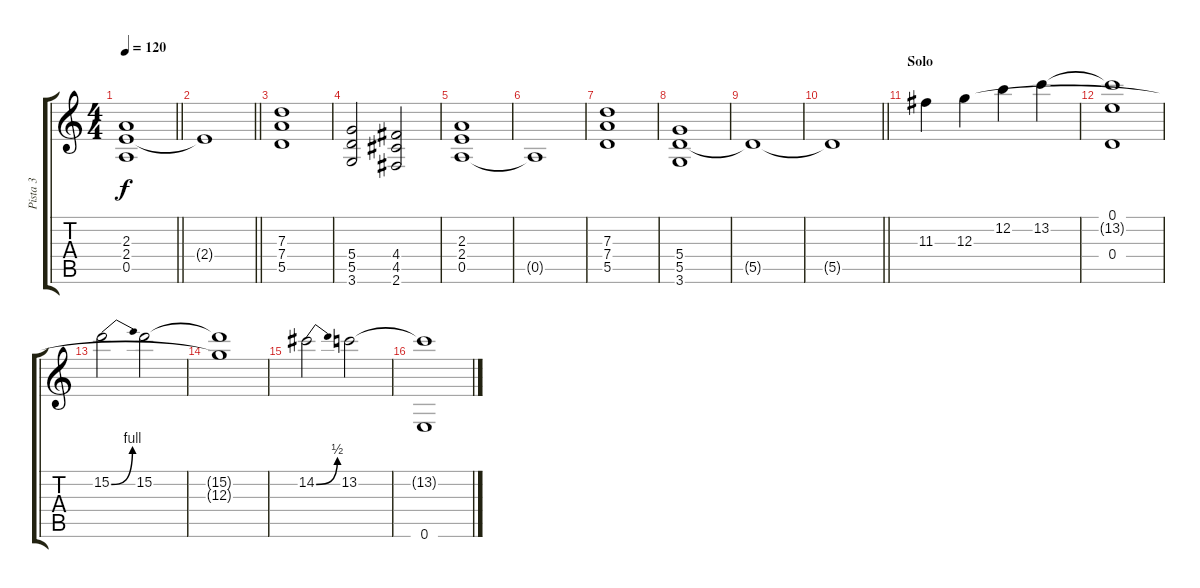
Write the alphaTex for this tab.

\track ("Pista 3" "Pista 3") {instrument distortionguitar}
\staff {score tabs}
\tuning (E4 B3 G3 D3 A2 E2) {hide}
\ts (4 4)
\tempo 120
\clef g2
\barLineRight lightlight
\ks c
(2.3 2.4 0.5).1{dy f} |
\barLineRight lightlight
2.4{t}.1 |
(7.3 7.4 5.5).1 |
(5.4 5.5 3.6).2 (4.4 4.5 2.6).2 |
(2.3 2.4 0.5).1 |
0.5{t}.1 |
(7.3 7.4 5.5).1 |
(5.4 5.5 3.6).1 |
5.5{t}.1 |
\barLineRight lightlight
5.5{t}.1 |
\section ("" "Solo")
11.3.4 12.3.4 12.2.4 13.2.4 |
(0.1 13.2{t} 0.4).1 |
15.2{be (bend 0 0 60 4)}.2 15.2.2 |
(15.2{t} 12.3{t}).1 |
14.2{be (bend 0 0 60 2)}.2 13.2.2 |
(13.2{t} 0.6).1
